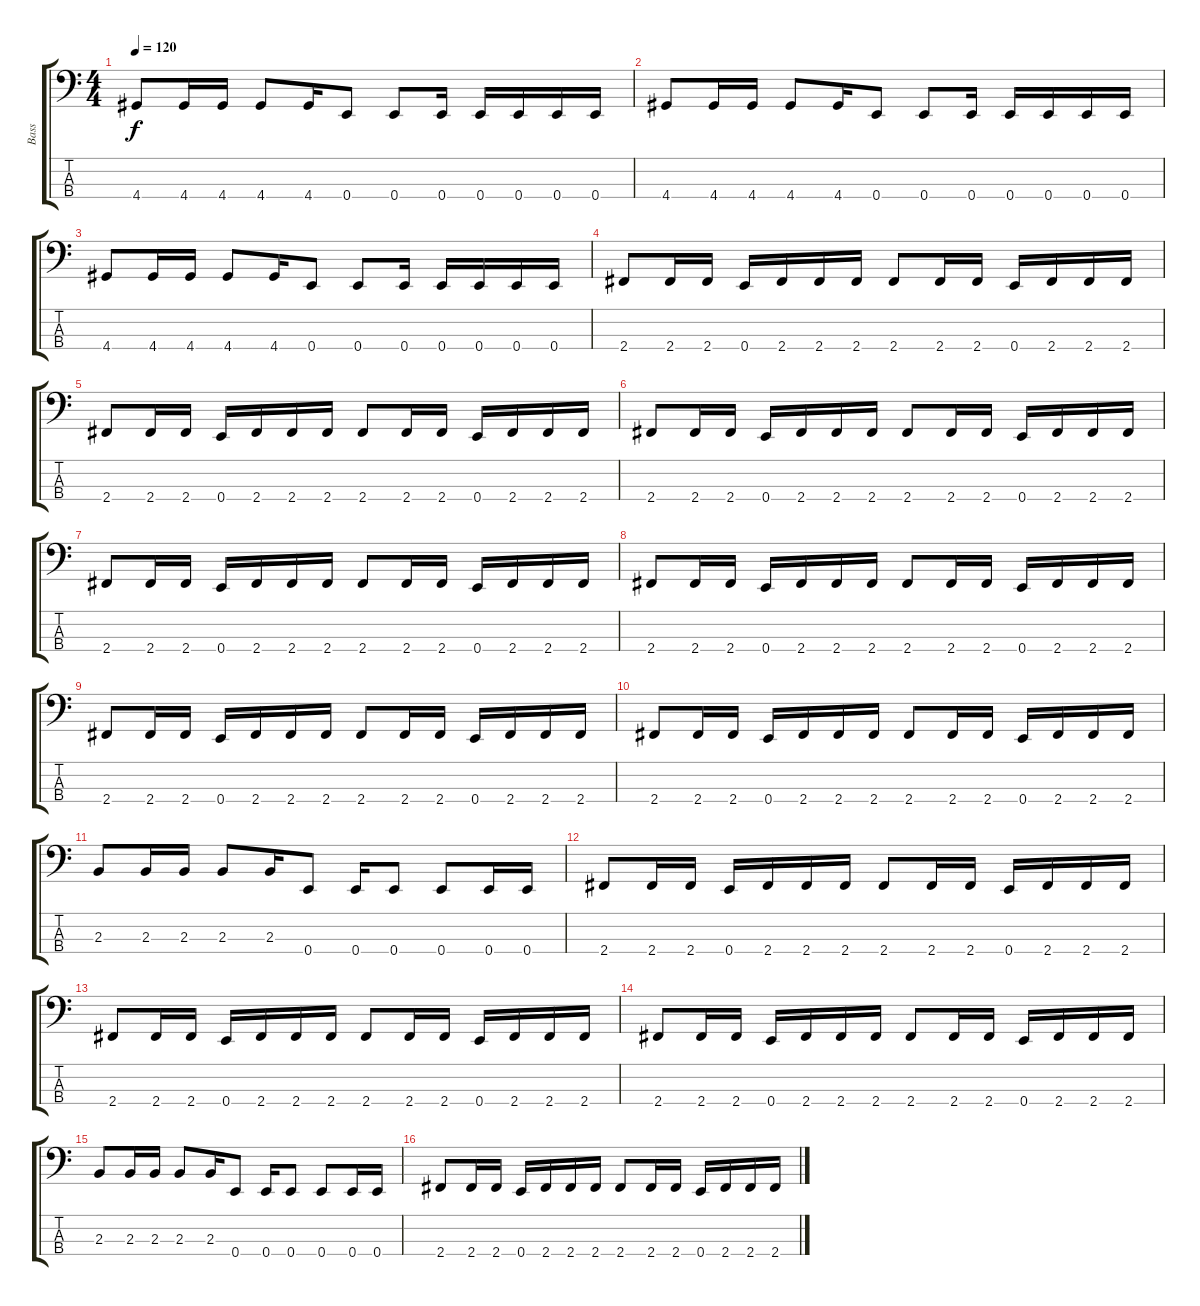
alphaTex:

\track ("Bass" "Bass") {instrument electricbassfinger}
\staff {score tabs}
\tuning (G2 D2 A1 E1) {hide}
\ts (4 4)
\tempo 120
\clef f4
\ks c
4.4.8{dy f} 4.4.16 4.4.16 4.4.8 4.4.16 0.4.8 0.4.8 0.4.16 0.4.16 0.4.16 0.4.16 0.4.16 |
4.4.8 4.4.16 4.4.16 4.4.8 4.4.16 0.4.8 0.4.8 0.4.16 0.4.16 0.4.16 0.4.16 0.4.16 |
4.4.8 4.4.16 4.4.16 4.4.8 4.4.16 0.4.8 0.4.8 0.4.16 0.4.16 0.4.16 0.4.16 0.4.16 |
2.4.8 2.4.16 2.4.16 0.4.16 2.4.16 2.4.16 2.4.16 2.4.8 2.4.16 2.4.16 0.4.16 2.4.16 2.4.16 2.4.16 |
2.4.8 2.4.16 2.4.16 0.4.16 2.4.16 2.4.16 2.4.16 2.4.8 2.4.16 2.4.16 0.4.16 2.4.16 2.4.16 2.4.16 |
2.4.8 2.4.16 2.4.16 0.4.16 2.4.16 2.4.16 2.4.16 2.4.8 2.4.16 2.4.16 0.4.16 2.4.16 2.4.16 2.4.16 |
2.4.8 2.4.16 2.4.16 0.4.16 2.4.16 2.4.16 2.4.16 2.4.8 2.4.16 2.4.16 0.4.16 2.4.16 2.4.16 2.4.16 |
2.4.8 2.4.16 2.4.16 0.4.16 2.4.16 2.4.16 2.4.16 2.4.8 2.4.16 2.4.16 0.4.16 2.4.16 2.4.16 2.4.16 |
2.4.8 2.4.16 2.4.16 0.4.16 2.4.16 2.4.16 2.4.16 2.4.8 2.4.16 2.4.16 0.4.16 2.4.16 2.4.16 2.4.16 |
2.4.8 2.4.16 2.4.16 0.4.16 2.4.16 2.4.16 2.4.16 2.4.8 2.4.16 2.4.16 0.4.16 2.4.16 2.4.16 2.4.16 |
2.3.8 2.3.16 2.3.16 2.3.8 2.3.16 0.4.8 0.4.16 0.4.8 0.4.8 0.4.16 0.4.16 |
2.4.8 2.4.16 2.4.16 0.4.16 2.4.16 2.4.16 2.4.16 2.4.8 2.4.16 2.4.16 0.4.16 2.4.16 2.4.16 2.4.16 |
2.4.8 2.4.16 2.4.16 0.4.16 2.4.16 2.4.16 2.4.16 2.4.8 2.4.16 2.4.16 0.4.16 2.4.16 2.4.16 2.4.16 |
2.4.8 2.4.16 2.4.16 0.4.16 2.4.16 2.4.16 2.4.16 2.4.8 2.4.16 2.4.16 0.4.16 2.4.16 2.4.16 2.4.16 |
2.3.8 2.3.16 2.3.16 2.3.8 2.3.16 0.4.8 0.4.16 0.4.8 0.4.8 0.4.16 0.4.16 |
2.4.8 2.4.16 2.4.16 0.4.16 2.4.16 2.4.16 2.4.16 2.4.8 2.4.16 2.4.16 0.4.16 2.4.16 2.4.16 2.4.16
